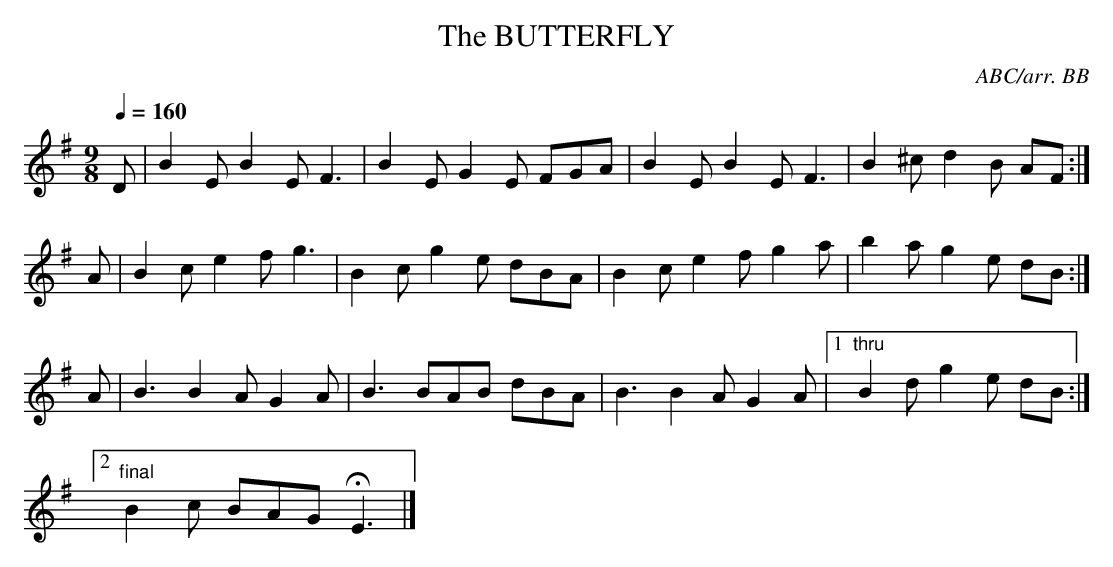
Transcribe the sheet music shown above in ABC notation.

X:1
T:BUTTERFLY, The
C:ABC/arr. BB
L:1/8
M:9/8
Q:1/4=160
K:Em
D|B2E B2E F3|B2E G2E FGA|B2E B2E F3|B2^c d2B AF :|
A|B2c e2f g3|B2c g2e dBA|B2c e2f g2a|b2a g2e dB :|
A|B3 B2A G2A|B3 BAB dBA|B3 B2A G2A|1 "thru"B2d g2e dB :|
[2 "final"B2c BAG HE3|]
